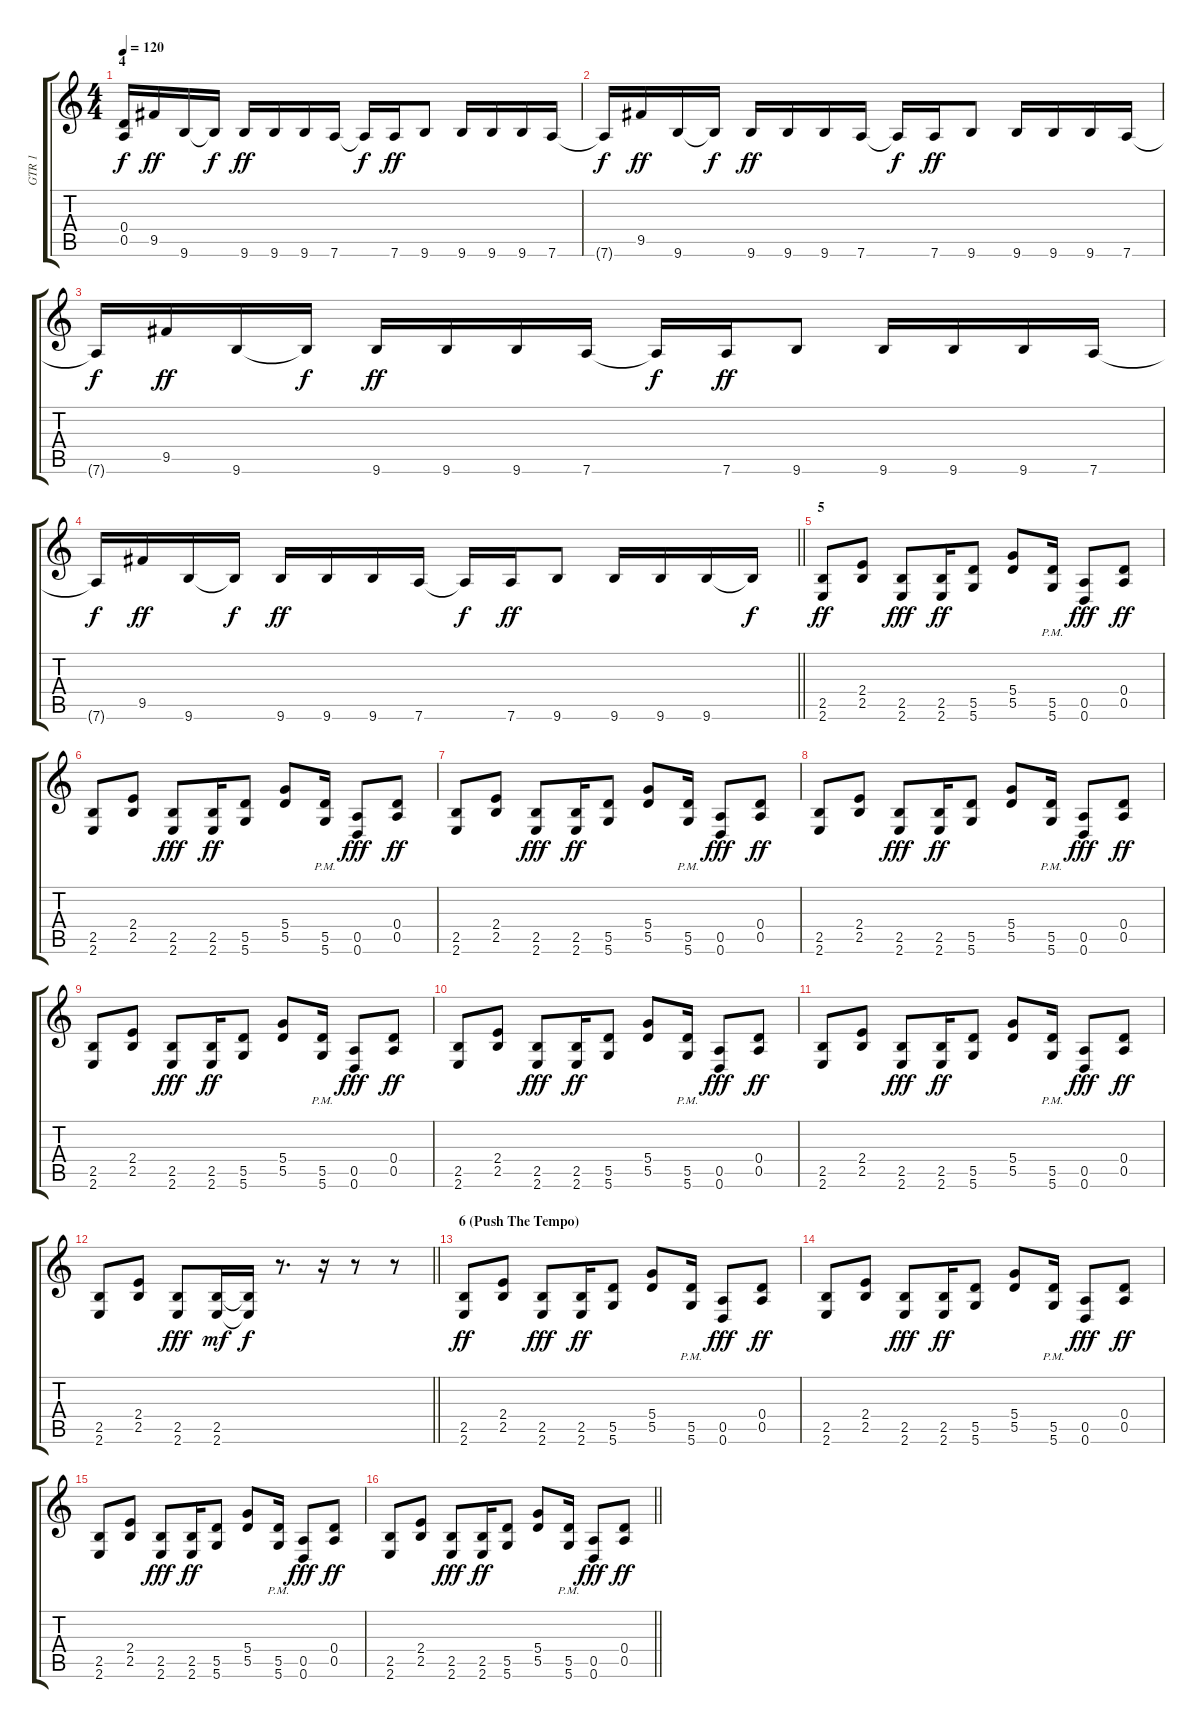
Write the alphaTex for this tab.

\track ("GTR 1" "GTR 1") {instrument distortionguitar}
\staff {score tabs}
\tuning (E4 B3 G3 D3 A2 D2) {hide}
\ts (4 4)
\section ("" "4")
\tempo 120
\clef g2
\ks c
(0.4{t} 0.5{t}).16{dy f} 9.5.16{dy ff} 9.6.16 9.6{t}.16{dy f} 9.6.16{dy ff} 9.6.16 9.6.16 7.6.16 7.6{t}.16{dy f} 7.6.16{dy ff} 9.6.8 9.6.16 9.6.16 9.6.16 7.6.16 |
7.6{t}.16{dy f} 9.5.16{dy ff} 9.6.16 9.6{t}.16{dy f} 9.6.16{dy ff} 9.6.16 9.6.16 7.6.16 7.6{t}.16{dy f} 7.6.16{dy ff} 9.6.8 9.6.16 9.6.16 9.6.16 7.6.16 |
7.6{t}.16{dy f} 9.5.16{dy ff} 9.6.16 9.6{t}.16{dy f} 9.6.16{dy ff} 9.6.16 9.6.16 7.6.16 7.6{t}.16{dy f} 7.6.16{dy ff} 9.6.8 9.6.16 9.6.16 9.6.16 7.6.16 |
\barLineRight lightlight
7.6{t}.16{dy f} 9.5.16{dy ff} 9.6.16 9.6{t}.16{dy f} 9.6.16{dy ff} 9.6.16 9.6.16 7.6.16 7.6{t}.16{dy f} 7.6.16{dy ff} 9.6.8 9.6.16 9.6.16 9.6.16 9.6{t}.16{dy f} |
\section ("" "5")
(2.5 2.6).8{dy ff} (2.4 2.5).8 (2.5 2.6).8{dy fff} (2.5 2.6).16{dy ff} (5.5 5.6).8 (5.4 5.5).8 (5.5{pm} 5.6{pm}).16 (0.5 0.6).8{dy fff} (0.4 0.5).8{dy ff} |
(2.5 2.6).8 (2.4 2.5).8 (2.5 2.6).8{dy fff} (2.5 2.6).16{dy ff} (5.5 5.6).8 (5.4 5.5).8 (5.5{pm} 5.6{pm}).16 (0.5 0.6).8{dy fff} (0.4 0.5).8{dy ff} |
(2.5 2.6).8 (2.4 2.5).8 (2.5 2.6).8{dy fff} (2.5 2.6).16{dy ff} (5.5 5.6).8 (5.4 5.5).8 (5.5{pm} 5.6{pm}).16 (0.5 0.6).8{dy fff} (0.4 0.5).8{dy ff} |
(2.5 2.6).8 (2.4 2.5).8 (2.5 2.6).8{dy fff} (2.5 2.6).16{dy ff} (5.5 5.6).8 (5.4 5.5).8 (5.5{pm} 5.6{pm}).16 (0.5 0.6).8{dy fff} (0.4 0.5).8{dy ff} |
(2.5 2.6).8 (2.4 2.5).8 (2.5 2.6).8{dy fff} (2.5 2.6).16{dy ff} (5.5 5.6).8 (5.4 5.5).8 (5.5{pm} 5.6{pm}).16 (0.5 0.6).8{dy fff} (0.4 0.5).8{dy ff} |
(2.5 2.6).8 (2.4 2.5).8 (2.5 2.6).8{dy fff} (2.5 2.6).16{dy ff} (5.5 5.6).8 (5.4 5.5).8 (5.5{pm} 5.6{pm}).16 (0.5 0.6).8{dy fff} (0.4 0.5).8{dy ff} |
(2.5 2.6).8 (2.4 2.5).8 (2.5 2.6).8{dy fff} (2.5 2.6).16{dy ff} (5.5 5.6).8 (5.4 5.5).8 (5.5{pm} 5.6{pm}).16 (0.5 0.6).8{dy fff} (0.4 0.5).8{dy ff} |
\barLineRight lightlight
(2.5 2.6).8 (2.4 2.5).8 (2.5 2.6).8{dy fff} (2.5 2.6).16{dy mf} (2.5{t} 2.6{t}).16{dy f} r.8{d} r.16 r.8 r.8 |
\section ("" "6 (Push The Tempo)")
(2.5 2.6).8{dy ff} (2.4 2.5).8 (2.5 2.6).8{dy fff} (2.5 2.6).16{dy ff} (5.5 5.6).8 (5.4 5.5).8 (5.5{pm} 5.6{pm}).16 (0.5 0.6).8{dy fff} (0.4 0.5).8{dy ff} |
(2.5 2.6).8 (2.4 2.5).8 (2.5 2.6).8{dy fff} (2.5 2.6).16{dy ff} (5.5 5.6).8 (5.4 5.5).8 (5.5{pm} 5.6{pm}).16 (0.5 0.6).8{dy fff} (0.4 0.5).8{dy ff} |
(2.5 2.6).8 (2.4 2.5).8 (2.5 2.6).8{dy fff} (2.5 2.6).16{dy ff} (5.5 5.6).8 (5.4 5.5).8 (5.5{pm} 5.6{pm}).16 (0.5 0.6).8{dy fff} (0.4 0.5).8{dy ff} |
\barLineRight lightlight
(2.5 2.6).8 (2.4 2.5).8 (2.5 2.6).8{dy fff} (2.5 2.6).16{dy ff} (5.5 5.6).8 (5.4 5.5).8 (5.5{pm} 5.6{pm}).16 (0.5 0.6).8{dy fff} (0.4 0.5).8{dy ff}
